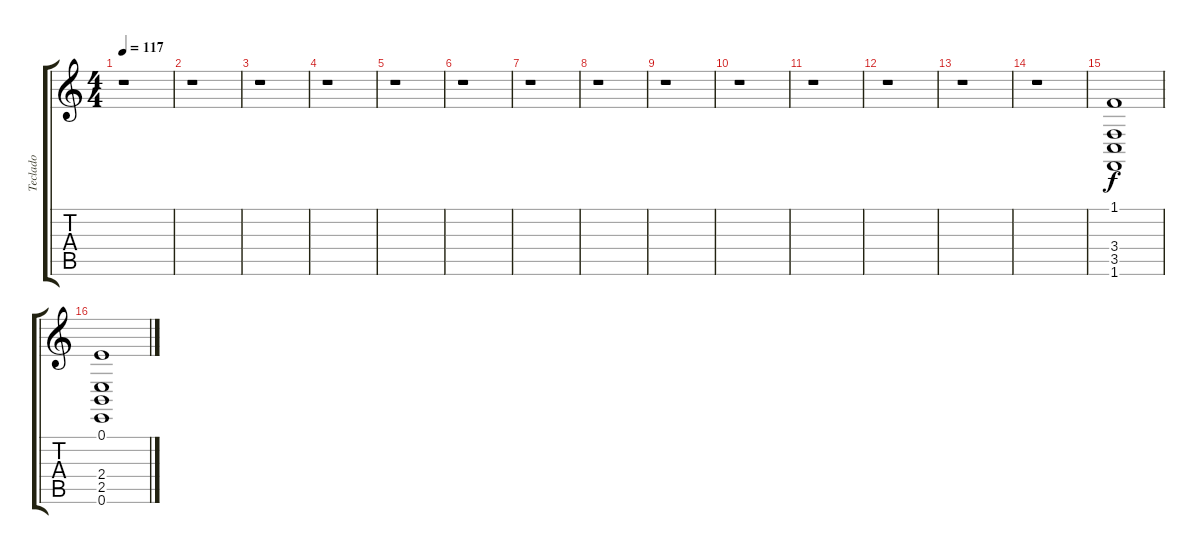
\track ("Teclado" "Teclado") {instrument churchorgan}
\staff {score tabs}
\tuning (E4 B3 G3 D3 A2 E2) {hide}
\ts (4 4)
\tempo 117
\clef g2
\ks c
r.1{dy f} |
r.1 |
r.1 |
r.1 |
r.1 |
r.1 |
r.1 |
r.1 |
r.1 |
r.1 |
r.1 |
r.1 |
r.1 |
r.1 |
(1.1 3.4 3.5 1.6).1 |
(0.1 2.4 2.5 0.6).1
